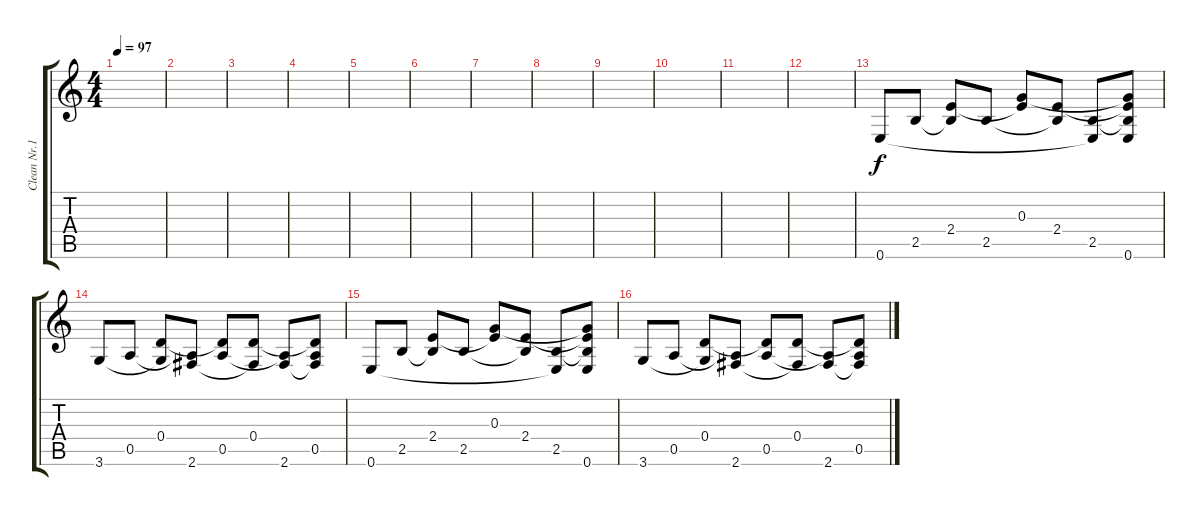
\track ("Clean Nr.1" "Clean Nr.1") {instrument electricguitarjazz}
\staff {score tabs}
\tuning (E4 B3 G3 D3 A2 E2) {hide}
\ts (4 4)
\tempo 97
\clef g2
\ks c
|
|
|
|
|
|
|
|
|
|
|
|
0.6.8 2.5.8 (2.4 2.5{t}).8 2.5.8 (0.3 2.4{t}).8 (2.4 2.5{t}).8 (2.5 0.6{t}).8 (0.3{t} 2.4{t} 2.5{t} 0.6).8 |
3.6.8 0.5.8 (0.4 3.6{t}).8 (0.5{t} 2.6).8 (0.4{t} 0.5).8 (0.4 2.6{t}).8 (0.5{t} 2.6).8 (0.4{t} 0.5 2.6{t}).8 |
0.6.8 2.5.8 (2.4 2.5{t}).8 2.5.8 (0.3 2.4{t}).8 (2.4 2.5{t}).8 (2.5 0.6{t}).8 (0.3{t} 2.4{t} 2.5{t} 0.6).8 |
3.6.8 0.5.8 (0.4 3.6{t}).8 (0.5{t} 2.6).8 (0.4{t} 0.5).8 (0.4 2.6{t}).8 (0.5{t} 2.6).8 (0.4{t} 0.5 2.6{t}).8
